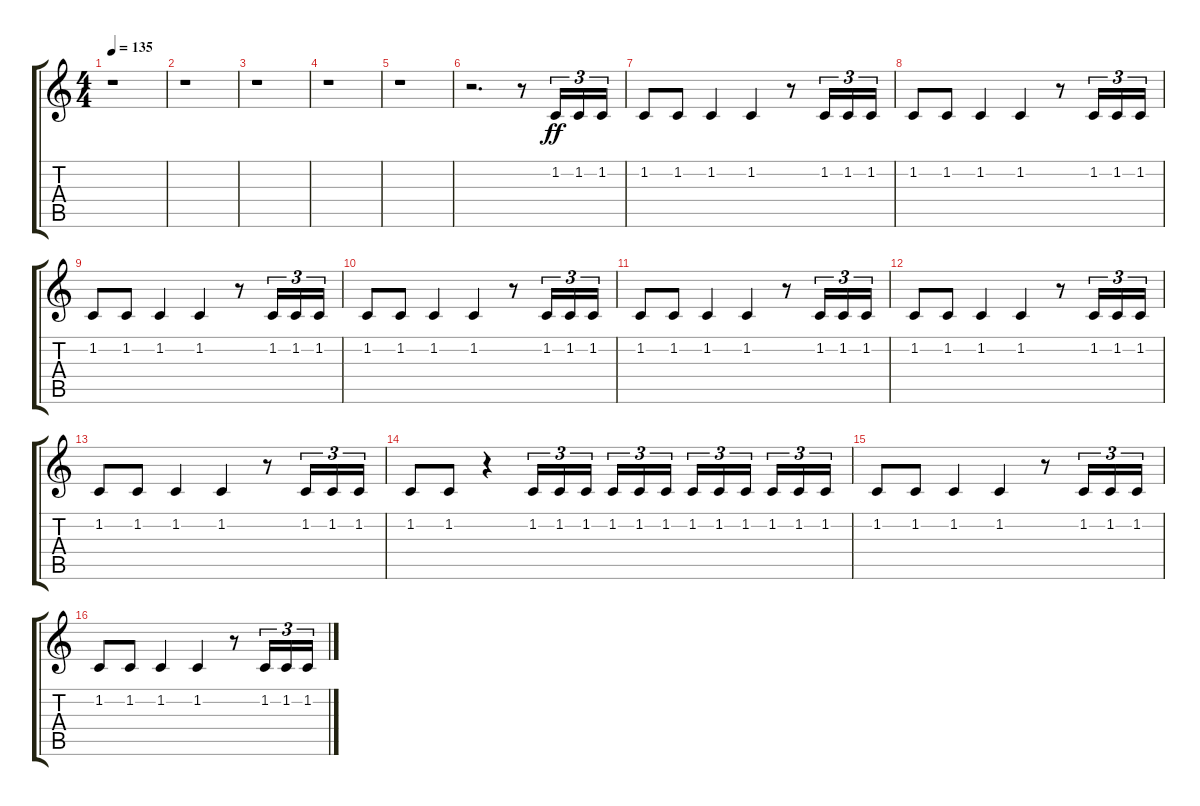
\track "" {instrument melodictom}
\staff {score tabs}
\tuning (E4 B3 G3 D3 A2 E2) {hide}
\ts (4 4)
\tempo 135
\clef g2
\ks c
r.1{dy ff} |
r.1 |
r.1 |
r.1 |
r.1 |
r.2{d} r.8 1.2.16{tu (3 2)} 1.2.16{tu (3 2)} 1.2.16{tu (3 2)} |
1.2.8 1.2.8 1.2.4 1.2.4 r.8 1.2.16{tu (3 2)} 1.2.16{tu (3 2)} 1.2.16{tu (3 2)} |
1.2.8 1.2.8 1.2.4 1.2.4 r.8 1.2.16{tu (3 2)} 1.2.16{tu (3 2)} 1.2.16{tu (3 2)} |
1.2.8 1.2.8 1.2.4 1.2.4 r.8 1.2.16{tu (3 2)} 1.2.16{tu (3 2)} 1.2.16{tu (3 2)} |
1.2.8 1.2.8 1.2.4 1.2.4 r.8 1.2.16{tu (3 2)} 1.2.16{tu (3 2)} 1.2.16{tu (3 2)} |
1.2.8 1.2.8 1.2.4 1.2.4 r.8 1.2.16{tu (3 2)} 1.2.16{tu (3 2)} 1.2.16{tu (3 2)} |
1.2.8 1.2.8 1.2.4 1.2.4 r.8 1.2.16{tu (3 2)} 1.2.16{tu (3 2)} 1.2.16{tu (3 2)} |
1.2.8 1.2.8 1.2.4 1.2.4 r.8 1.2.16{tu (3 2)} 1.2.16{tu (3 2)} 1.2.16{tu (3 2)} |
1.2.8 1.2.8 r.4 1.2.16{tu (3 2)} 1.2.16{tu (3 2)} 1.2.16{tu (3 2)} 1.2.16{tu (3 2)} 1.2.16{tu (3 2)} 1.2.16{tu (3 2)} 1.2.16{tu (3 2)} 1.2.16{tu (3 2)} 1.2.16{tu (3 2)} 1.2.16{tu (3 2)} 1.2.16{tu (3 2)} 1.2.16{tu (3 2)} |
1.2.8 1.2.8 1.2.4 1.2.4 r.8 1.2.16{tu (3 2)} 1.2.16{tu (3 2)} 1.2.16{tu (3 2)} |
1.2.8 1.2.8 1.2.4 1.2.4 r.8 1.2.16{tu (3 2)} 1.2.16{tu (3 2)} 1.2.16{tu (3 2)}
